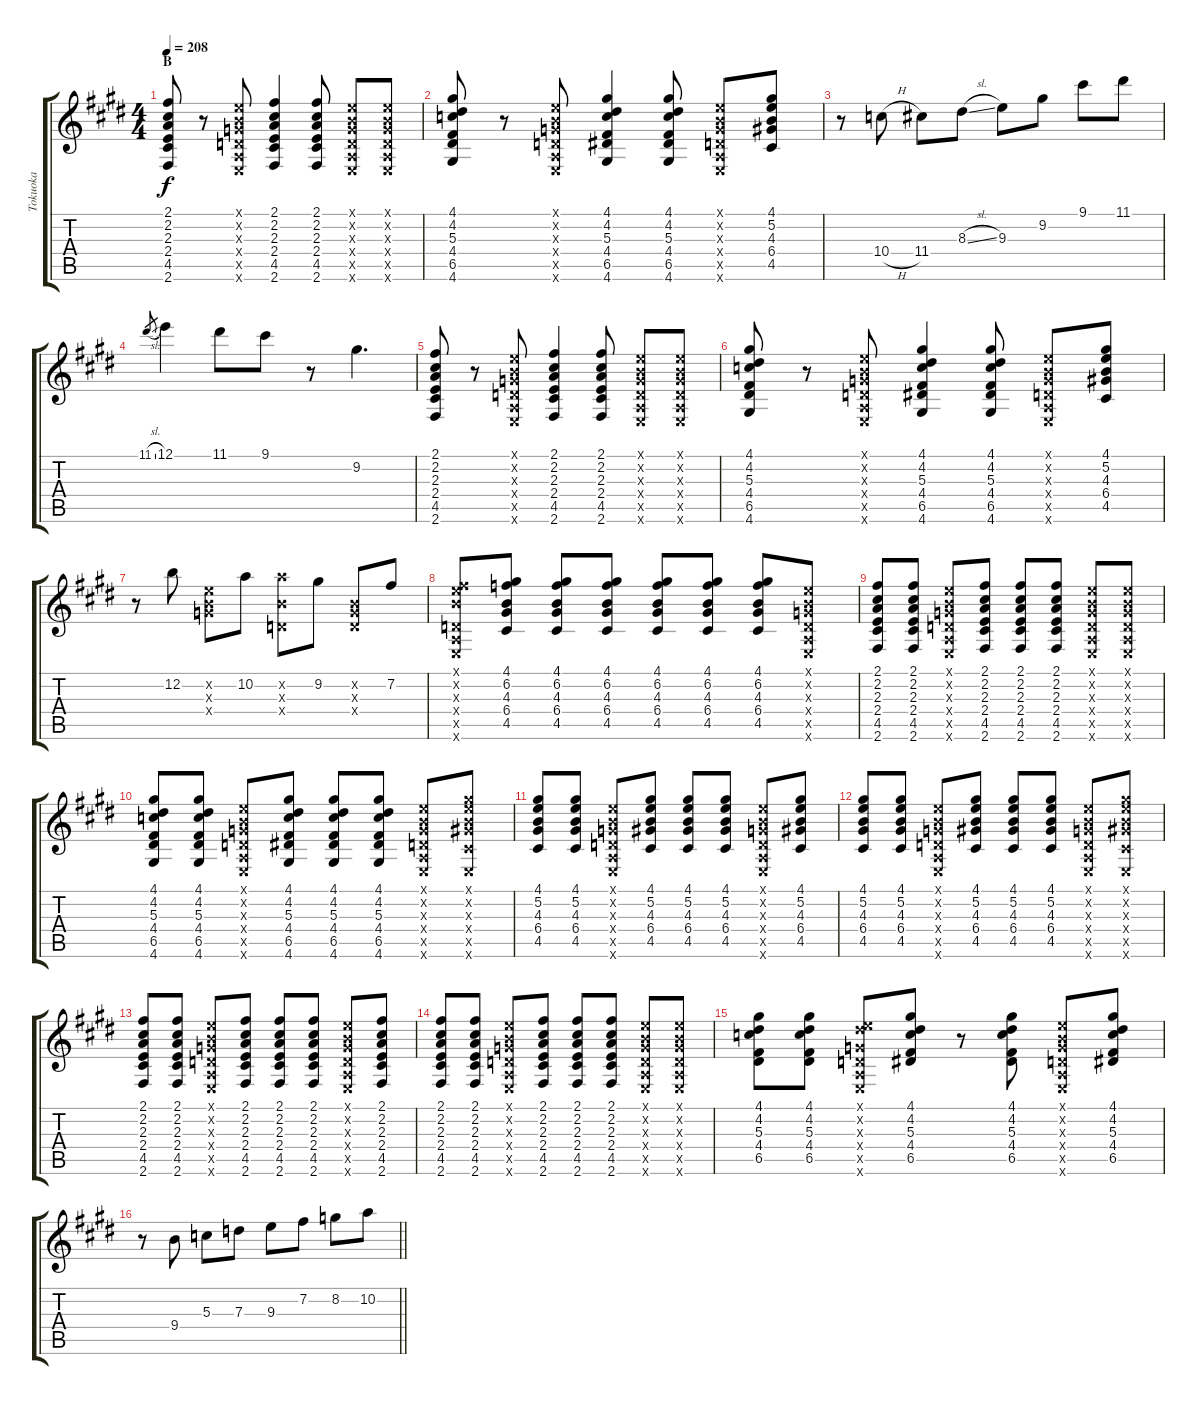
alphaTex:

\track ("Tokuoka" "Tokuoka") {instrument acousticguitarsteel}
\staff {score tabs}
\tuning (E4 B3 G3 D3 A2 E2) {hide}
\ts (4 4)
\section ("" "B")
\tempo 208
\clef g2
\ks e
(2.1 2.2 2.3 2.4 4.5 2.6).8{dy f} r.8 (0.1{x} 0.2{x} 0.3{x} 0.4{x} 0.5{x} 0.6{x}).8 (2.1 2.2 2.3 2.4 4.5 2.6).4 (2.1 2.2 2.3 2.4 4.5 2.6).8 (0.1{x} 0.2{x} 0.3{x} 0.4{x} 0.5{x} 0.6{x}).8 (0.1{x} 0.2{x} 0.3{x} 0.4{x} 0.5{x} 0.6{x}).8 |
(4.1 4.2 5.3 4.4 6.5 4.6).8 r.8 (0.1{x} 0.2{x} 0.3{x} 0.4{x} 0.5{x} 0.6{x}).8 (4.1 4.2 5.3 4.4 6.5 4.6).4 (4.1 4.2 5.3 4.4 6.5 4.6).8 (0.1{x} 0.2{x} 0.3{x} 0.4{x} 0.5{x} 0.6{x}).8 (4.1 5.2 4.3 6.4 4.5).8 |
r.8 10.4{h}.8 11.4.8 8.3{sl}.8 9.3.8 9.2.8 9.1.8 11.1.8 |
11.1{sl}.8{gr} 12.1.4 11.1.8 9.1.8 r.8 9.2.4{d} |
(2.1 2.2 2.3 2.4 4.5 2.6).8 r.8 (0.1{x} 0.2{x} 0.3{x} 0.4{x} 0.5{x} 0.6{x}).8 (2.1 2.2 2.3 2.4 4.5 2.6).4 (2.1 2.2 2.3 2.4 4.5 2.6).8 (0.1{x} 0.2{x} 0.3{x} 0.4{x} 0.5{x} 0.6{x}).8 (0.1{x} 0.2{x} 0.3{x} 0.4{x} 0.5{x} 0.6{x}).8 |
(4.1 4.2 5.3 4.4 6.5 4.6).8 r.8 (0.1{x} 0.2{x} 0.3{x} 0.4{x} 0.5{x} 0.6{x}).8 (4.1 4.2 5.3 4.4 6.5 4.6).4 (4.1 4.2 5.3 4.4 6.5 4.6).8 (0.1{x} 0.2{x} 0.3{x} 0.4{x} 0.5{x} 0.6{x}).8 (4.1 5.2 4.3 6.4 4.5).8 |
r.8 12.2.8 (0.2{x} 0.3{x} 14.4{x}).8 10.2.8 (0.2{x} 14.3{x} 0.4{x}).8 9.2.8 (0.2{x} 0.3{x} 0.4{x}).8 7.2.8 |
(0.1{x} 0.2{x} 11.3{x} 0.4{x} 0.5{x} 0.6{x}).8 (4.1 6.2 4.3 6.4 4.5).8 (4.1 6.2 4.3 6.4 4.5).8 (4.1 6.2 4.3 6.4 4.5).8 (4.1 6.2 4.3 6.4 4.5).8 (4.1 6.2 4.3 6.4 4.5).8 (4.1 6.2 4.3 6.4 4.5).8 (0.1{x} 0.2{x} 0.3{x} 0.4{x} 0.5{x} 0.6{x}).8 |
(2.1 2.2 2.3 2.4 4.5 2.6).8 (2.1 2.2 2.3 2.4 4.5 2.6).8 (0.1{x} 0.2{x} 0.3{x} 0.4{x} 0.5{x} 0.6{x}).8 (2.1 2.2 2.3 2.4 4.5 2.6).8 (2.1 2.2 2.3 2.4 4.5 2.6).8 (2.1 2.2 2.3 2.4 4.5 2.6).8 (0.1{x} 0.2{x} 0.3{x} 0.4{x} 0.5{x} 0.6{x}).8 (0.1{x} 0.2{x} 0.3{x} 0.4{x} 0.5{x} 0.6{x}).8 |
(4.1 4.2 5.3 4.4 6.5 4.6).8 (4.1 4.2 5.3 4.4 6.5 4.6).8 (0.1{x} 0.2{x} 0.3{x} 0.4{x} 0.5{x} 0.6{x}).8 (4.1 4.2 5.3 4.4 6.5 4.6).8 (4.1 4.2 5.3 4.4 6.5 4.6).8 (4.1 4.2 5.3 4.4 6.5 4.6).8 (0.1{x} 0.2{x} 0.3{x} 0.4{x} 0.5{x} 0.6{x}).8 (4.1{x} 5.2{x} 4.3{x} 6.4{x} 4.5{x} 0.6{x}).8 |
(4.1 5.2 4.3 6.4 4.5).8 (4.1 5.2 4.3 6.4 4.5).8 (0.1{x} 0.2{x} 0.3{x} 0.4{x} 0.5{x} 0.6{x}).8 (4.1 5.2 4.3 6.4 4.5).8 (4.1 5.2 4.3 6.4 4.5).8 (4.1 5.2 4.3 6.4 4.5).8 (0.1{x} 0.2{x} 0.3{x} 0.4{x} 0.5{x} 0.6{x}).8 (4.1 5.2 4.3 6.4 4.5).8 |
(4.1 5.2 4.3 6.4 4.5).8 (4.1 5.2 4.3 6.4 4.5).8 (0.1{x} 0.2{x} 0.3{x} 0.4{x} 0.5{x} 0.6{x}).8 (4.1 5.2 4.3 6.4 4.5).8 (4.1 5.2 4.3 6.4 4.5).8 (4.1 5.2 4.3 6.4 4.5).8 (0.1{x} 0.2{x} 0.3{x} 0.4{x} 0.5{x} 0.6{x}).8 (4.1{x} 5.2{x} 4.3{x} 6.4{x} 4.5{x} 0.6{x}).8 |
(2.1 2.2 2.3 2.4 4.5 2.6).8 (2.1 2.2 2.3 2.4 4.5 2.6).8 (0.1{x} 0.2{x} 0.3{x} 0.4{x} 0.5{x} 0.6{x}).8 (2.1 2.2 2.3 2.4 4.5 2.6).8 (2.1 2.2 2.3 2.4 4.5 2.6).8 (2.1 2.2 2.3 2.4 4.5 2.6).8 (0.1{x} 0.2{x} 0.3{x} 0.4{x} 0.5{x} 0.6{x}).8 (2.1 2.2 2.3 2.4 4.5 2.6).8 |
(2.1 2.2 2.3 2.4 4.5 2.6).8 (2.1 2.2 2.3 2.4 4.5 2.6).8 (0.1{x} 0.2{x} 0.3{x} 0.4{x} 0.5{x} 0.6{x}).8 (2.1 2.2 2.3 2.4 4.5 2.6).8 (2.1 2.2 2.3 2.4 4.5 2.6).8 (2.1 2.2 2.3 2.4 4.5 2.6).8 (0.1{x} 0.2{x} 0.3{x} 0.4{x} 0.5{x} 0.6{x}).8 (0.1{x} 0.2{x} 0.3{x} 0.4{x} 0.5{x} 0.6{x}).8 |
(4.1 4.2 5.3 4.4 6.5).8 (4.1 4.2 5.3 4.4 6.5).8 (0.1{x} 4.2{x} 0.3{x} 0.4{x} 0.5{x} 0.6{x}).8 (4.1 4.2 5.3 4.4 6.5).8 r.8 (4.1 4.2 5.3 4.4 6.5).8 (0.1{x} 0.2{x} 0.3{x} 0.4{x} 0.5{x} 0.6{x}).8 (4.1 4.2 5.3 4.4 6.5).8 |
\barLineRight lightlight
r.8 9.4.8 5.3.8 7.3.8 9.3.8 7.2.8 8.2.8 10.2.8
